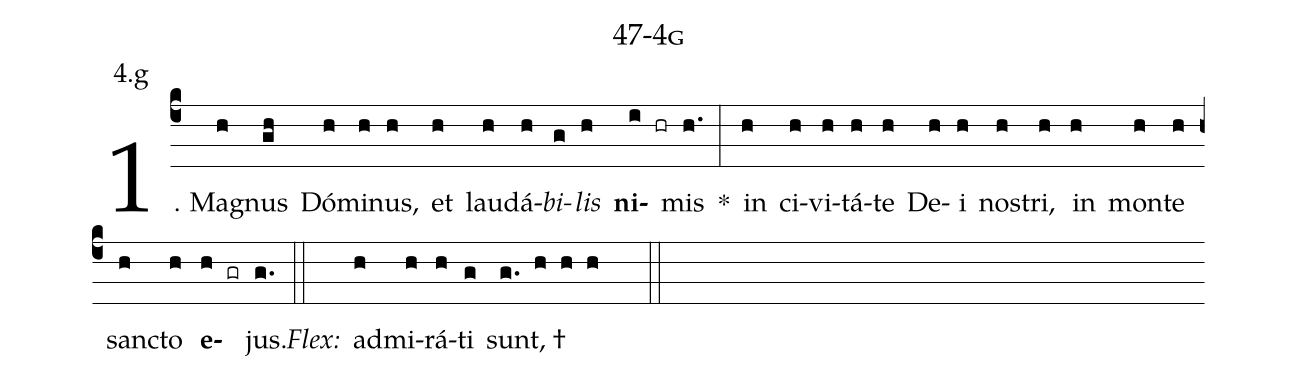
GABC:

name: 47-4g;
annotation: 4.g;
%%
(c4)1. Ma(h)gnus(gh) Dó(h)mi(h)nus,(h) et(h) lau(h)dá(h)<i>bi</i>(g)<i>lis</i>(h) <b>ni</b>(i hr)mis(h.) *(:) in(h) ci(h)vi(h)tá(h)te(h) De(h)i(h) nos(h)tri,(h) in(h) mon(h)te(h) sanc(h)to(h) <b>e</b>(h gr)jus.(g.) (::)
<i>Flex:</i>()  ad(h)mi(h)rá(h)ti(g) sunt, †(g. h h h  ::)
